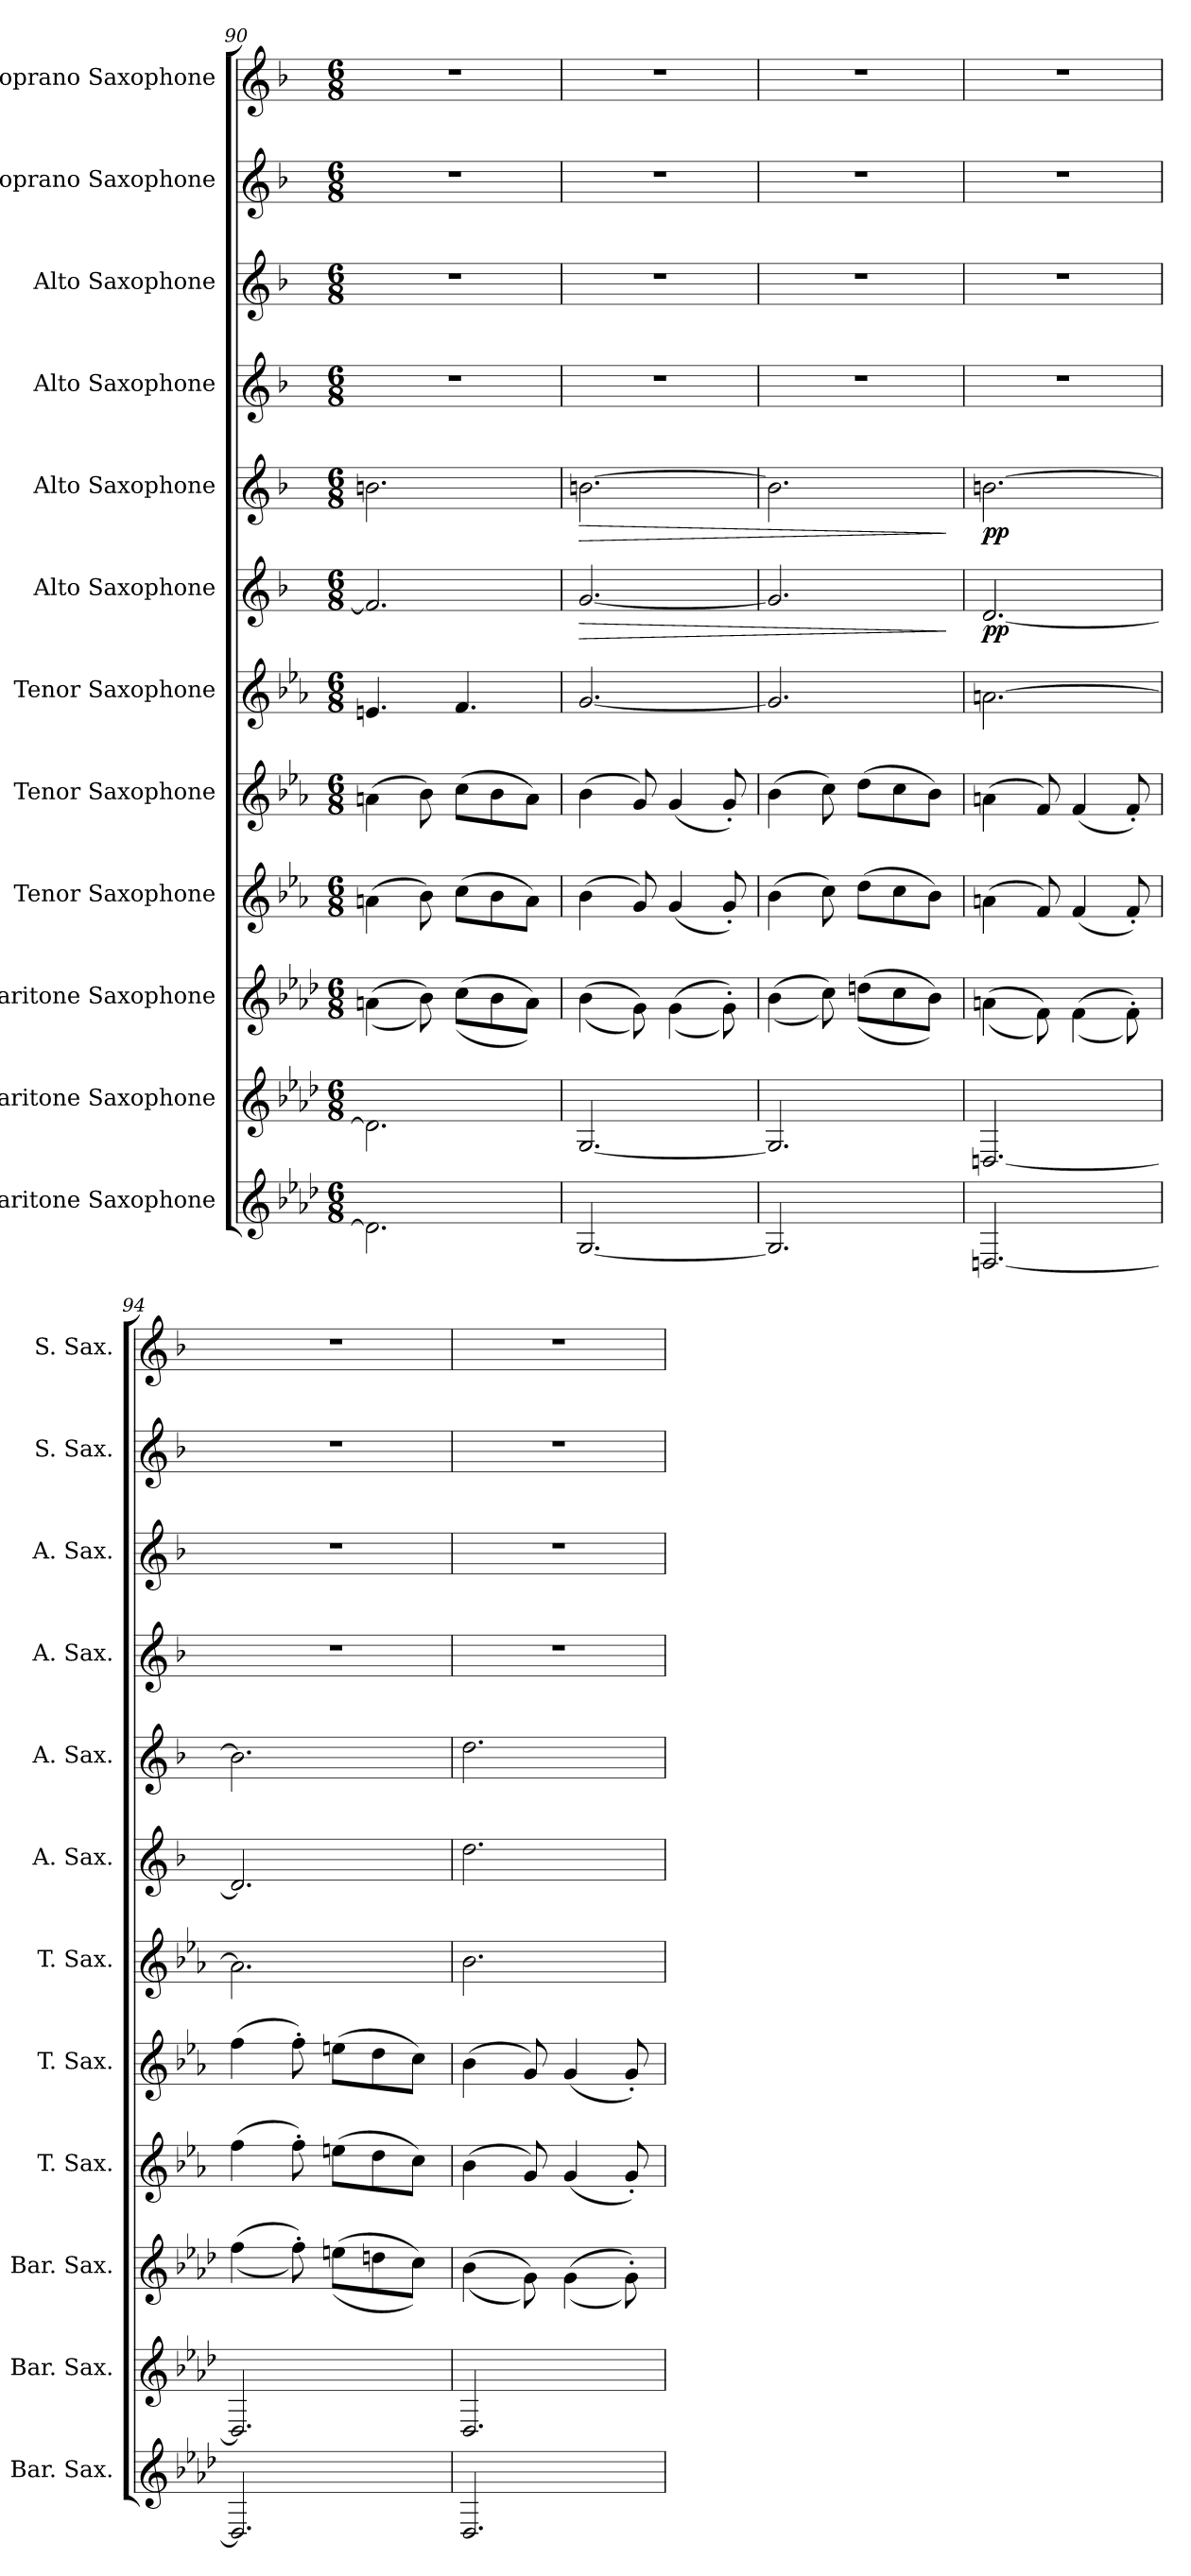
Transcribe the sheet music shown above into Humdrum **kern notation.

**kern	**kern	**kern	**kern	**kern	**kern	**kern	**dynam	**kern	**dynam	**kern	**kern	**kern	**kern
*part12	*part11	*part10	*part9	*part8	*part7	*part6	*part6	*part5	*part5	*part4	*part3	*part2	*part1
*staff12	*staff11	*staff10	*staff9	*staff8	*staff7	*staff6	*staff6	*staff5	*staff5	*staff4	*staff3	*staff2	*staff1
*I"Baritone Saxophone	*I"Baritone Saxophone	*I"Baritone Saxophone	*I"Tenor Saxophone	*I"Tenor Saxophone	*I"Tenor Saxophone	*I"Alto Saxophone	*	*I"Alto Saxophone	*	*I"Alto Saxophone	*I"Alto Saxophone	*I"Soprano Saxophone	*I"Soprano Saxophone
*I'Bar. Sax.	*I'Bar. Sax.	*I'Bar. Sax.	*I'T. Sax.	*I'T. Sax.	*I'T. Sax.	*I'A. Sax.	*	*I'A. Sax.	*	*I'A. Sax.	*I'A. Sax.	*I'S. Sax.	*I'S. Sax.
*clefG2	*clefG2	*clefG2	*clefG2	*clefG2	*clefG2	*clefG2	*	*clefG2	*	*clefG2	*clefG2	*clefG2	*clefG2
*ITrd12c21	*ITrd12c21	*ITrd12c21	*ITrd8c14	*ITrd8c14	*ITrd8c14	*ITrd5c9	*	*ITrd5c9	*	*ITrd5c9	*ITrd5c9	*ITrd1c2	*ITrd1c2
*k[b-e-a-d-]	*k[b-e-a-d-]	*k[b-e-a-d-]	*k[b-e-a-]	*k[b-e-a-]	*k[b-e-a-]	*k[b-e-a-d-]	*	*k[b-e-a-d-]	*	*k[b-e-a-d-]	*k[b-e-a-d-]	*k[b-e-a-]	*k[b-e-a-]
*M6/8	*M6/8	*M6/8	*M6/8	*M6/8	*M6/8	*M6/8	*	*M6/8	*	*M6/8	*M6/8	*M6/8	*M6/8
=90	=90	=90	=90	=90	=90	=90	=90	=90	=90	=90	=90	=90	=90
2.D\]	2.D\]	((4An\	(4An\	(4An\	4.En/	2.A/]	.	2.dn\	.	2.r	2.r	2.r	2.r
.	.	8B-\))	8B-\)	8B-\)	.	.	.	.	.	.	.	.	.
.	.	((8c\L	(8c\L	(8c\L	4.F/	.	.	.	.	.	.	.	.
.	.	8B-\	8B-\	8B-\	.	.	.	.	.	.	.	.	.
.	.	8A\J))	8A\J)	8A\J)	.	.	.	.	.	.	.	.	.
!!LO:PB:g=z
=91	=91	=91	=91	=91	=91	=91	=91	=91	=91	=91	=91	=91	=91
!	!	!	!	!	!	!	!LO:HP:b	!	!LO:HP:b	!	!	!	!
[2.GG/	[2.GG/	((4B-\	(4B-\	(4B-\	[2.G/	[2.B-/	>	[2.dn\	>	2.r	2.r	2.r	2.r
.	.	8G\))	8G/)	8G/)	.	.	.	.	.	.	.	.	.
.	.	((4G\	(4G/	(4G/	.	.	.	.	.	.	.	.	.
.	.	8G'\))	8G'/)	8G'/)	.	.	.	.	.	.	.	.	.
=92	=92	=92	=92	=92	=92	=92	=92	=92	=92	=92	=92	=92	=92
2.GG/]	2.GG/]	((4B-\	(4B-\	(4B-\	2.G/]	2.B-/]	.	2.d\]	.	2.r	2.r	2.r	2.r
.	.	8c\))	8c\)	8c\)	.	.	.	.	.	.	.	.	.
.	.	((8dn\L	(8d\L	(8d\L	.	.	.	.	.	.	.	.	.
.	.	8c\	8c\	8c\	.	.	.	.	.	.	.	.	.
.	.	8B-\J))	8B-\J)	8B-\J)	.	.	.	.	.	.	.	.	.
.	.	.	.	.	.	.	]	.	]	.	.	.	.
=93	=93	=93	=93	=93	=93	=93	=93	=93	=93	=93	=93	=93	=93
!	!	!	!	!	!	!	!LO:DY:b	!	!LO:DY:b	!	!	!	!
[2.DDn/	[2.DDn/	((4An\	(4An\	(4An\	[2.An\	[2.F/	pp	[2.dn\	pp	2.r	2.r	2.r	2.r
.	.	8F\))	8F/)	8F/)	.	.	.	.	.	.	.	.	.
.	.	((4F\	(4F/	(4F/	.	.	.	.	.	.	.	.	.
.	.	8F'\))	8F'/)	8F'/)	.	.	.	.	.	.	.	.	.
=94	=94	=94	=94	=94	=94	=94	=94	=94	=94	=94	=94	=94	=94
2.DD/]	2.DD/]	((4f\	(4f\	(4f\	2.A\]	2.F/]	.	2.d\]	.	2.r	2.r	2.r	2.r
.	.	8f'\))	8f'\)	8f'\)	.	.	.	.	.	.	.	.	.
.	.	((8en\L	(8en\L	(8en\L	.	.	.	.	.	.	.	.	.
.	.	8dn\	8d\	8d\	.	.	.	.	.	.	.	.	.
.	.	8c\J))	8c\J)	8c\J)	.	.	.	.	.	.	.	.	.
=95	=95	=95	=95	=95	=95	=95	=95	=95	=95	=95	=95	=95	=95
2.DD-/	2.DD-/	((4B-\	(4B-\	(4B-\	2.B-\	2.f\	.	2.f\	.	2.r	2.r	2.r	2.r
.	.	8G\))	8G/)	8G/)	.	.	.	.	.	.	.	.	.
.	.	((4G\	(4G/	(4G/	.	.	.	.	.	.	.	.	.
.	.	8G'\))	8G'/)	8G'/)	.	.	.	.	.	.	.	.	.
=	=	=	=	=	=	=	=	=	=	=	=	=	=
*-	*-	*-	*-	*-	*-	*-	*-	*-	*-	*-	*-	*-	*-
